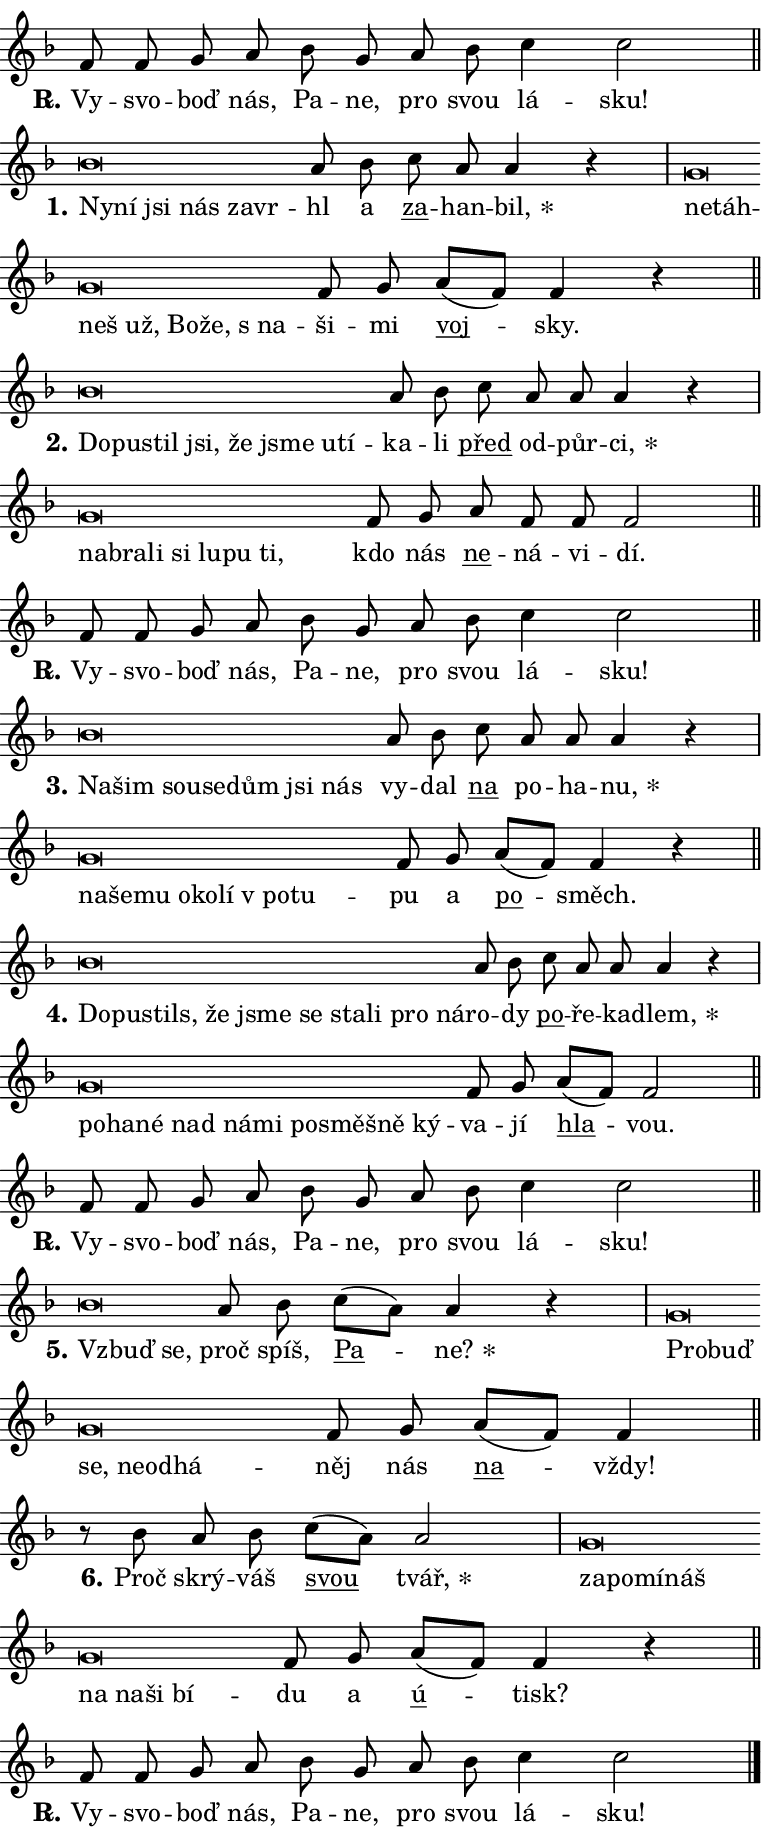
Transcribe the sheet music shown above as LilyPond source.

\version "2.24.0"
\header { tagline = "" }
\paper {
  indent = 0\cm
  top-margin = 0\cm
  right-margin = 0.13\cm % to fit lyric hyphens
  bottom-margin = 0\cm
  left-margin = 0\cm
  paper-width = 13\cm
  page-breaking = #ly:one-page-breaking
  system-system-spacing.basic-distance = #11
  score-system-spacing.basic-distance = #11
  ragged-last = ##f
}


%% Author: Thomas Morley
%% https://lists.gnu.org/archive/html/lilypond-user/2020-05/msg00002.html
#(define (line-position grob)
"Returns position of @var[grob} in current system:
   @code{'start}, if at first time-step
   @code{'end}, if at last time-step
   @code{'middle} otherwise
"
  (let* ((col (ly:item-get-column grob))
         (ln (ly:grob-object col 'left-neighbor))
         (rn (ly:grob-object col 'right-neighbor))
         (col-to-check-left (if (ly:grob? ln) ln col))
         (col-to-check-right (if (ly:grob? rn) rn col))
         (break-dir-left
           (and
             (ly:grob-property col-to-check-left 'non-musical #f)
             (ly:item-break-dir col-to-check-left)))
         (break-dir-right
           (and
             (ly:grob-property col-to-check-right 'non-musical #f)
             (ly:item-break-dir col-to-check-right))))
        (cond ((eqv? 1 break-dir-left) 'start)
              ((eqv? -1 break-dir-right) 'end)
              (else 'middle))))

#(define (tranparent-at-line-position vctor)
  (lambda (grob)
  "Relying on @code{line-position} select the relevant enry from @var{vctor}.
Used to determine transparency,"
    (case (line-position grob)
      ((end) (not (vector-ref vctor 0)))
      ((middle) (not (vector-ref vctor 1)))
      ((start) (not (vector-ref vctor 2))))))

noteHeadBreakVisibility =
#(define-music-function (break-visibility)(vector?)
"Makes @code{NoteHead}s transparent relying on @var{break-visibility}"
#{
  \override NoteHead.transparent =
    #(tranparent-at-line-position break-visibility)
#})

#(define delete-ledgers-for-transparent-note-heads
  (lambda (grob)
    "Reads whether a @code{NoteHead} is transparent.
If so this @code{NoteHead} is removed from @code{'note-heads} from
@var{grob}, which is supposed to be @code{LedgerLineSpanner}.
As a result ledgers are not printed for this @code{NoteHead}"
    (let* ((nhds-array (ly:grob-object grob 'note-heads))
           (nhds-list
             (if (ly:grob-array? nhds-array)
                 (ly:grob-array->list nhds-array)
                 '()))
           ;; Relies on the transparent-property being done before
           ;; Staff.LedgerLineSpanner.after-line-breaking is executed.
           ;; This is fragile ...
           (to-keep
             (remove
               (lambda (nhd)
                 (ly:grob-property nhd 'transparent #f))
               nhds-list)))
      ;; TODO find a better method to iterate over grob-arrays, similiar
      ;; to filter/remove etc for lists
      ;; For now rebuilt from scratch
      (set! (ly:grob-object grob 'note-heads)  '())
      (for-each
        (lambda (nhd)
          (ly:pointer-group-interface::add-grob grob 'note-heads nhd))
        to-keep))))

squashNotes = {
  \override NoteHead.X-extent = #'(-0.2 . 0.2)
  \override NoteHead.Y-extent = #'(-0.75 . 0)
  \override NoteHead.stencil =
    #(lambda (grob)
       (let ((pos (ly:grob-property grob 'staff-position)))
         (begin
           (if (< pos -7) (display "ERROR: Lower brevis then expected\n") (display ""))
           (if (<= pos -6) ly:text-interface::print ly:note-head::print))))
}
unSquashNotes = {
  \revert NoteHead.X-extent
  \revert NoteHead.Y-extent
  \revert NoteHead.stencil
}

hideNotes = \noteHeadBreakVisibility #begin-of-line-visible
unHideNotes = \noteHeadBreakVisibility #all-visible

% work-around for resetting accidentals
% https://lilypond.org/doc/v2.23/Documentation/notation/displaying-rhythms#unmetered-music
cadenzaMeasure = {
  \cadenzaOff
  \partial 1024 s1024
  \cadenzaOn
}

#(define-markup-command (accent layout props text) (markup?)
  "Underline accented syllable"
  (interpret-markup layout props
    #{\markup \override #'(offset . 4.3) \underline { #text }#}))

responsum = \markup \concat {
  "R" \hspace #-1.05 \path #0.1 #'((moveto 0 0.07) (lineto 0.9 0.8)) \hspace #0.05 "."
}

spaceSize = #0.6828661417322834 % exact space size for TeX Gyre Schola

\layout {
  \context {
    \Staff
    \remove "Time_signature_engraver"
    \override LedgerLineSpanner.after-line-breaking = #delete-ledgers-for-transparent-note-heads
  }
  \context {
    \Lyrics {
      \override LyricSpace.minimum-distance = \spaceSize
      \override LyricText.font-name = #"TeX Gyre Schola"
      \override LyricText.font-size = 1
      \override StanzaNumber.font-name = #"TeX Gyre Schola Bold"
      \override StanzaNumber.font-size = 1
    }
  }
  \context {
    \Score 
    \override NoteHead.text =
      #(lambda (grob) 
        (let ((pos (ly:grob-property grob 'staff-position)))
          #{\markup {
            \combine
              \halign #-0.55 \raise #(if (= pos -6) 0 0.5) \override #'(thickness . 2) \draw-line #'(3.2 . 0)
              \musicglyph "noteheads.sM1"
          }#}))
  }
}

% magnetic-lyrics.ily
%
%   written by
%     Jean Abou Samra <jean@abou-samra.fr>
%     Werner Lemberg <wl@gnu.org>
%
%   adapted by
%     Jiri Hon <jiri.hon@gmail.com>
%
% Version 2022-Apr-15

% https://www.mail-archive.com/lilypond-user@gnu.org/msg149350.html

#(define (Left_hyphen_pointer_engraver context)
   "Collect syllable-hyphen-syllable occurrences in lyrics and store
them in properties.  This engraver only looks to the left.  For
example, if the lyrics input is @code{foo -- bar}, it does the
following.

@itemize @bullet
@item
Set the @code{text} property of the @code{LyricHyphen} grob between
@q{foo} and @q{bar} to @code{foo}.

@item
Set the @code{left-hyphen} property of the @code{LyricText} grob with
text @q{foo} to the @code{LyricHyphen} grob between @q{foo} and
@q{bar}.
@end itemize

Use this auxiliary engraver in combination with the
@code{lyric-@/text::@/apply-@/magnetic-@/offset!} hook."
   (let ((hyphen #f)
         (text #f))
     (make-engraver
      (acknowledgers
       ((lyric-syllable-interface engraver grob source-engraver)
        (set! text grob)))
      (end-acknowledgers
       ((lyric-hyphen-interface engraver grob source-engraver)
        ;(when (not (grob::has-interface grob 'lyric-space-interface))
          (set! hyphen grob)));)
      ((stop-translation-timestep engraver)
       (when (and text hyphen)
         (ly:grob-set-object! text 'left-hyphen hyphen))
       (set! text #f)
       (set! hyphen #f)))))

#(define (lyric-text::apply-magnetic-offset! grob)
   "If the space between two syllables is less than the value in
property @code{LyricText@/.details@/.squash-threshold}, move the right
syllable to the left so that it gets concatenated with the left
syllable.

Use this function as a hook for
@code{LyricText@/.after-@/line-@/breaking} if the
@code{Left_@/hyphen_@/pointer_@/engraver} is active."
   (let ((hyphen (ly:grob-object grob 'left-hyphen #f)))
     (when hyphen
       (let ((left-text (ly:spanner-bound hyphen LEFT)))
         (when (grob::has-interface left-text 'lyric-syllable-interface)
           (let* ((common (ly:grob-common-refpoint grob left-text X))
                  (this-x-ext (ly:grob-extent grob common X))
                  (left-x-ext
                   (begin
                     ;; Trigger magnetism for left-text.
                     (ly:grob-property left-text 'after-line-breaking)
                     (ly:grob-extent left-text common X)))
                  ;; `delta` is the gap width between two syllables.
                  (delta (- (interval-start this-x-ext)
                            (interval-end left-x-ext)))
                  (details (ly:grob-property grob 'details))
                  (threshold (assoc-get 'squash-threshold details 0.2)))
             (when (< delta threshold)
               (let* (;; We have to manipulate the input text so that
                      ;; ligatures crossing syllable boundaries are not
                      ;; disabled.  For languages based on the Latin
                      ;; script this is essentially a beautification.
                      ;; However, for non-Western scripts it can be a
                      ;; necessity.
                      (lt (ly:grob-property left-text 'text))
                      (rt (ly:grob-property grob 'text))
                      (is-space (grob::has-interface hyphen 'lyric-space-interface))
                      (space (if is-space " " ""))
                      (extra-delta (if is-space spaceSize 0))
                      ;; Append new syllable.
                      (ltrt-space (if (and (string? lt) (string? rt))
                                (string-append lt space rt)
                                (make-concat-markup (list lt space rt))))
                      ;; Right-align `ltrt` to the right side.
                      (ltrt-space-markup (grob-interpret-markup
                               grob
                               (make-translate-markup
                                (cons (interval-length this-x-ext) 0)
                                (make-right-align-markup ltrt-space)))))
                 (begin
                   ;; Don't print `left-text`.
                   (ly:grob-set-property! left-text 'stencil #f)
                   ;; Set text and stencil (which holds all collected
                   ;; syllables so far) and shift it to the left.
                   (ly:grob-set-property! grob 'text ltrt-space)
                   (ly:grob-set-property! grob 'stencil ltrt-space-markup)
                   (ly:grob-translate-axis! grob (- (- delta extra-delta)) X))))))))))


#(define (lyric-hyphen::displace-bounds-first grob)
   ;; Make very sure this callback isn't triggered too early.
   (let ((left (ly:spanner-bound grob LEFT))
         (right (ly:spanner-bound grob RIGHT)))
     (ly:grob-property left 'after-line-breaking)
     (ly:grob-property right 'after-line-breaking)
     (ly:lyric-hyphen::print grob)))

squashThreshold = #0.4

\layout {
  \context {
    \Lyrics
    \consists #Left_hyphen_pointer_engraver
    \override LyricText.after-line-breaking =
      #lyric-text::apply-magnetic-offset!
    \override LyricHyphen.stencil = #lyric-hyphen::displace-bounds-first
    \override LyricText.details.squash-threshold = \squashThreshold
    \override LyricHyphen.minimum-distance = 0
    \override LyricHyphen.minimum-length = \squashThreshold
  }
}

squashText = \override LyricText.details.squash-threshold = 9999
unSquashText = \override LyricText.details.squash-threshold = \squashThreshold

leftText = \override LyricText.self-alignment-X = #LEFT
unLeftText = \revert LyricText.self-alignment-X

starOffset = #(lambda (grob) 
                (let ((x_offset (ly:self-alignment-interface::aligned-on-x-parent grob)))
                  (if (= x_offset 0) 0 (+ x_offset 1.2))))

star = #(define-music-function (syllable)(string?)
"Append star separator at the end of a syllable"
#{
  \once \override LyricText.X-offset = #starOffset
  \lyricmode { \markup {
    #syllable
    \override #'((font-name . "TeX Gyre Schola Bold")) \hspace #0.2 \lower #0.65 \larger "*"
  } }
#})

starAccent = #(define-music-function (syllable)(string?)
"Append star separator at the end of a syllable and make accent"
#{
  \once \override LyricText.X-offset = #starOffset
  \lyricmode { \markup {
    \accent #syllable
    \override #'((font-name . "TeX Gyre Schola Bold")) \hspace #0.2 \lower #0.65 \larger "*"
  } }
#})

breath = #(define-music-function (syllable)(string?)
"Append breathing indicator at the end of a syllable"
#{
  \lyricmode { \markup { #syllable "+" } }
#})

optionalBreath = #(define-music-function (syllable)(string?)
"Append optional breathing indicator at the end of a syllable"
#{
  \lyricmode { \markup { #syllable "(+)" } }
#})


\score {
    <<
        \new Voice = "melody" { \cadenzaOn \key f \major \relative { f'8 f g a bes g \bar "" a bes c4 c2 \cadenzaMeasure \bar "||" \break } }
        \new Lyrics \lyricsto "melody" { \lyricmode { \set stanza = \responsum
Vy -- svo -- boď nás, Pa -- ne, pro svou lá -- sku! } }
    >>
    \layout {}
}

\score {
    <<
        \new Voice = "melody" { \cadenzaOn \key f \major \relative { \squashNotes bes'\breve*1/16 \hideNotes \breve*1/16 \bar "" \breve*1/16 \bar "" \breve*1/16 \bar "" \breve*1/16 \breve*1/16 \bar "" \unHideNotes \unSquashNotes a8 bes \bar "" c a a4 r \cadenzaMeasure \bar "|" \squashNotes g\breve*1/16 \hideNotes \breve*1/16 \bar "" \breve*1/16 \bar "" \breve*1/16 \bar "" \breve*1/16 \bar "" \breve*1/16 \breve*1/16 \bar "" \unHideNotes \unSquashNotes f8 g \bar "" a[( f)] f4 r \cadenzaMeasure \bar "||" \break } }
        \new Lyrics \lyricsto "melody" { \lyricmode { \set stanza = "1."
\leftText Ny -- \squashText ní jsi nás za -- vr -- \unLeftText \unSquashText hl a \markup \accent za -- han -- \star bil, \leftText ne -- \squashText táh -- neš už, Bo -- že, "s na" -- \unLeftText \unSquashText ši -- mi \markup \accent voj -- sky. } }
    >>
    \layout {}
}

\score {
    <<
        \new Voice = "melody" { \cadenzaOn \key f \major \relative { \squashNotes bes'\breve*1/16 \hideNotes \breve*1/16 \bar "" \breve*1/16 \bar "" \breve*1/16 \bar "" \breve*1/16 \bar "" \breve*1/16 \bar "" \breve*1/16 \breve*1/16 \bar "" \unHideNotes \unSquashNotes a8 bes \bar "" c a a a4 r \cadenzaMeasure \bar "|" \squashNotes g\breve*1/16 \hideNotes \breve*1/16 \bar "" \breve*1/16 \bar "" \breve*1/16 \bar "" \breve*1/16 \bar "" \breve*1/16 \breve*1/16 \bar "" \unHideNotes \unSquashNotes f8 g \bar "" a f f f2 \cadenzaMeasure \bar "||" \break } }
        \new Lyrics \lyricsto "melody" { \lyricmode { \set stanza = "2."
\leftText Do -- \squashText pu -- stil jsi, že jsme u -- tí -- \unLeftText \unSquashText ka -- li \markup \accent před od -- půr -- \star ci, \leftText nab -- \squashText ra -- li si lu -- pu ti, \unLeftText \unSquashText kdo nás \markup \accent ne -- ná -- vi -- dí. } }
    >>
    \layout {}
}

\score {
    <<
        \new Voice = "melody" { \cadenzaOn \key f \major \relative { f'8 f g a bes g \bar "" a bes c4 c2 \cadenzaMeasure \bar "||" \break } }
        \new Lyrics \lyricsto "melody" { \lyricmode { \set stanza = \responsum
Vy -- svo -- boď nás, Pa -- ne, pro svou lá -- sku! } }
    >>
    \layout {}
}

\score {
    <<
        \new Voice = "melody" { \cadenzaOn \key f \major \relative { \squashNotes bes'\breve*1/16 \hideNotes \breve*1/16 \bar "" \breve*1/16 \bar "" \breve*1/16 \bar "" \breve*1/16 \bar "" \breve*1/16 \breve*1/16 \bar "" \unHideNotes \unSquashNotes a8 bes \bar "" c a a a4 r \cadenzaMeasure \bar "|" \squashNotes g\breve*1/16 \hideNotes \breve*1/16 \bar "" \breve*1/16 \bar "" \breve*1/16 \bar "" \breve*1/16 \bar "" \breve*1/16 \bar "" \breve*1/16 \breve*1/16 \bar "" \unHideNotes \unSquashNotes f8 g \bar "" a[( f)] f4 r \cadenzaMeasure \bar "||" \break } }
        \new Lyrics \lyricsto "melody" { \lyricmode { \set stanza = "3."
\leftText Na -- \squashText šim sou -- se -- dům jsi nás \unLeftText \unSquashText vy -- dal \markup \accent na po -- ha -- \star nu, \leftText na -- \squashText še -- mu o -- ko -- lí "v po" -- tu -- \unLeftText \unSquashText pu a \markup \accent po -- směch. } }
    >>
    \layout {}
}

\score {
    <<
        \new Voice = "melody" { \cadenzaOn \key f \major \relative { \squashNotes bes'\breve*1/16 \hideNotes \breve*1/16 \bar "" \breve*1/16 \bar "" \breve*1/16 \bar "" \breve*1/16 \bar "" \breve*1/16 \bar "" \breve*1/16 \bar "" \breve*1/16 \bar "" \breve*1/16 \breve*1/16 \bar "" \unHideNotes \unSquashNotes a8 bes \bar "" c a a a4 r \cadenzaMeasure \bar "|" \squashNotes g\breve*1/16 \hideNotes \breve*1/16 \bar "" \breve*1/16 \bar "" \breve*1/16 \bar "" \breve*1/16 \bar "" \breve*1/16 \bar "" \breve*1/16 \bar "" \breve*1/16 \bar "" \breve*1/16 \breve*1/16 \bar "" \unHideNotes \unSquashNotes f8 g \bar "" a[( f)] f2 \cadenzaMeasure \bar "||" \break } }
        \new Lyrics \lyricsto "melody" { \lyricmode { \set stanza = "4."
\leftText Do -- \squashText pu -- stils, že jsme se sta -- li pro ná -- \unLeftText \unSquashText ro -- dy \markup \accent po -- ře -- ka -- \star dlem, \leftText po -- \squashText ha -- né nad ná -- mi po -- smě -- šně ký -- \unLeftText \unSquashText va -- jí \markup \accent hla -- vou. } }
    >>
    \layout {}
}

\score {
    <<
        \new Voice = "melody" { \cadenzaOn \key f \major \relative { f'8 f g a bes g \bar "" a bes c4 c2 \cadenzaMeasure \bar "||" \break } }
        \new Lyrics \lyricsto "melody" { \lyricmode { \set stanza = \responsum
Vy -- svo -- boď nás, Pa -- ne, pro svou lá -- sku! } }
    >>
    \layout {}
}

\score {
    <<
        \new Voice = "melody" { \cadenzaOn \key f \major \relative { \squashNotes bes'\breve*1/16 \hideNotes \breve*1/16 \bar "" \unHideNotes \unSquashNotes a8 bes \bar "" c[( a)] a4 r \cadenzaMeasure \bar "|" \squashNotes g\breve*1/16 \hideNotes \breve*1/16 \bar "" \breve*1/16 \bar "" \breve*1/16 \bar "" \breve*1/16 \breve*1/16 \bar "" \unHideNotes \unSquashNotes f8 g \bar "" a[( f)] f4 \cadenzaMeasure \bar "||" \break } }
        \new Lyrics \lyricsto "melody" { \lyricmode { \set stanza = "5."
\leftText Vzbuď \squashText se, \unLeftText \unSquashText proč spíš, \markup \accent Pa -- \star ne? \leftText Pro -- \squashText buď se, ne -- od -- há -- \unLeftText \unSquashText něj nás \markup \accent na -- vždy! } }
    >>
    \layout {}
}

\score {
    <<
        \new Voice = "melody" { \cadenzaOn \key f \major \relative { r8 bes'8 a8 bes \bar "" c[( a)] a2 \cadenzaMeasure \bar "|" \squashNotes g\breve*1/16 \hideNotes \breve*1/16 \bar "" \breve*1/16 \bar "" \breve*1/16 \bar "" \breve*1/16 \bar "" \breve*1/16 \bar "" \breve*1/16 \breve*1/16 \bar "" \unHideNotes \unSquashNotes f8 g \bar "" a[( f)] f4 r \cadenzaMeasure \bar "||" \break } }
        \new Lyrics \lyricsto "melody" { \lyricmode { \set stanza = "6."
Proč skrý -- váš \markup \accent svou \star tvář, \leftText za -- \squashText po -- mí -- náš na na -- ši bí -- \unLeftText \unSquashText du a \markup \accent ú -- tisk? } }
    >>
    \layout {}
}

\score {
    <<
        \new Voice = "melody" { \cadenzaOn \key f \major \relative { f'8 f g a bes g \bar "" a bes c4 c2 \cadenzaMeasure \bar "||" \break } \bar "|." }
        \new Lyrics \lyricsto "melody" { \lyricmode { \set stanza = \responsum
Vy -- svo -- boď nás, Pa -- ne, pro svou lá -- sku! } }
    >>
    \layout {}
}
